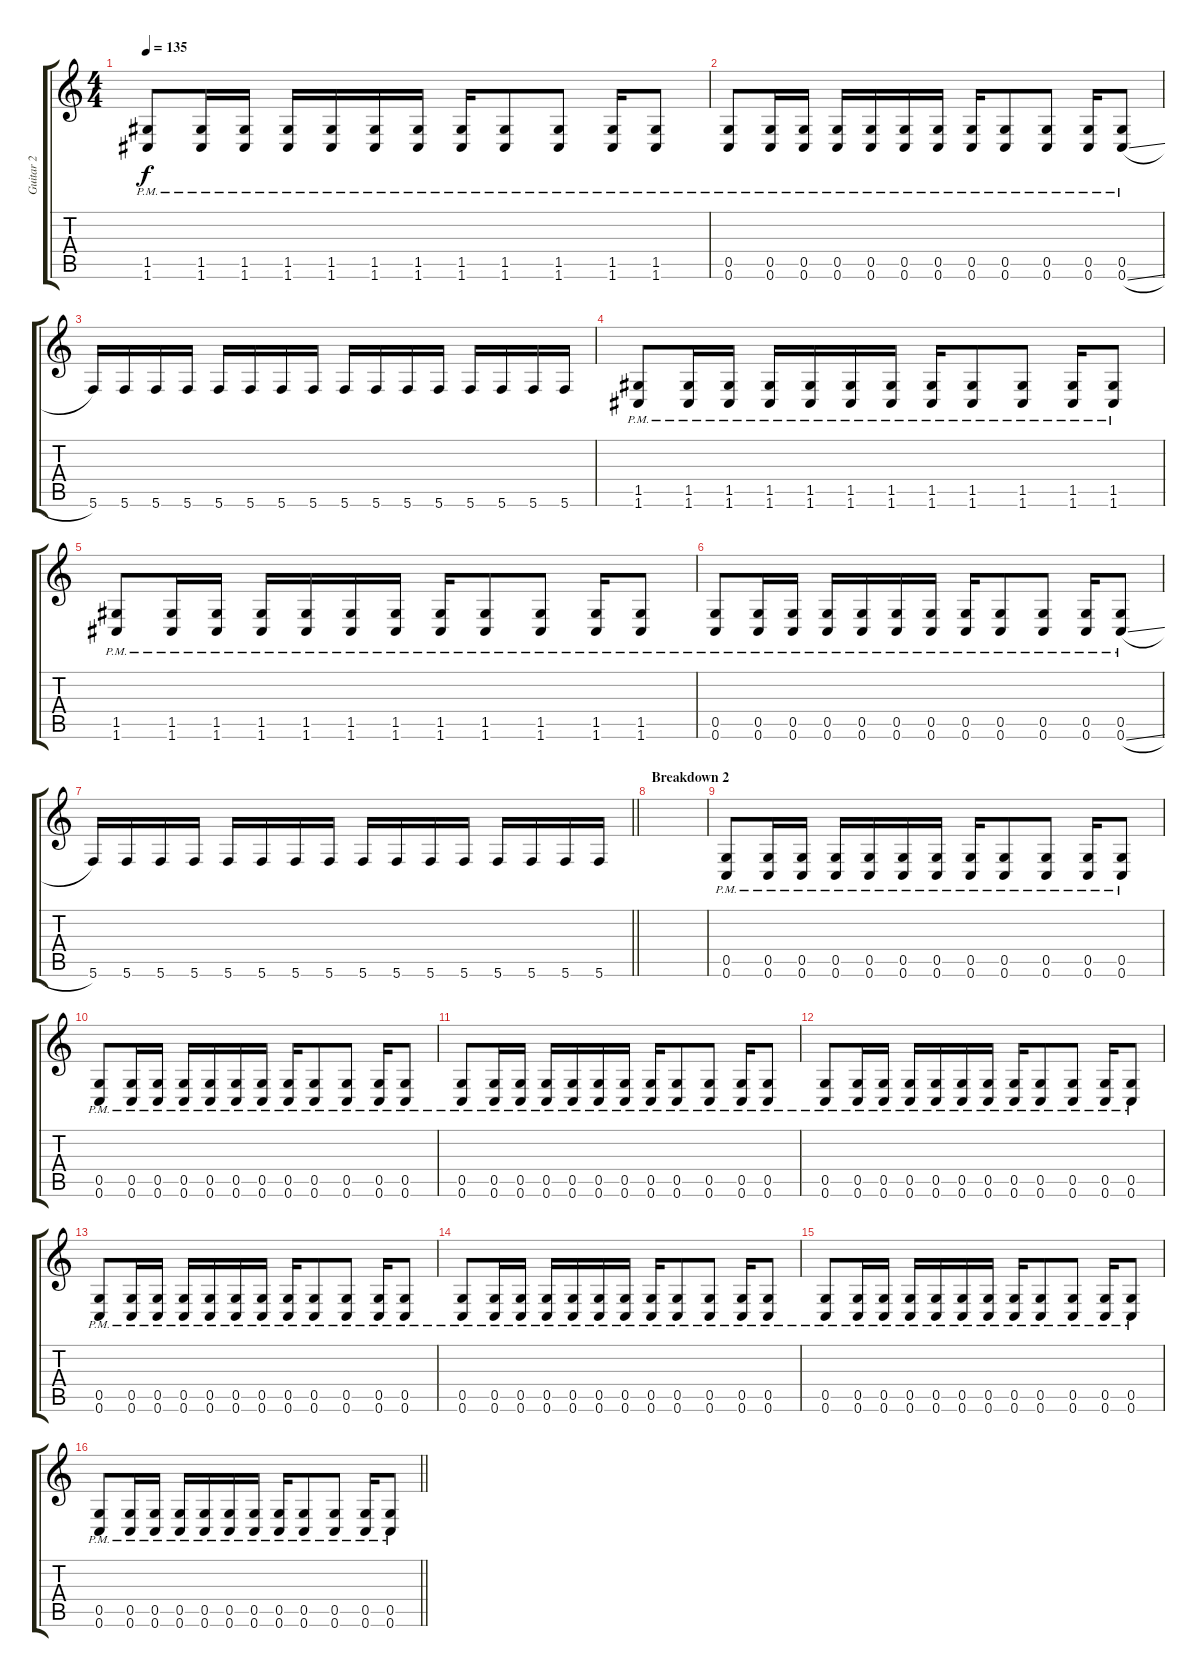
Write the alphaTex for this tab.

\track ("Guitar 2" "Guitar 2") {instrument distortionguitar}
\staff {score tabs}
\tuning (D4 A3 F3 C3 G2 C2) {hide}
\ts (4 4)
\tempo 135
\clef g2
\ks c
(1.5{pm} 1.6{pm}).8{dy f} (1.5{pm} 1.6{pm}).16 (1.5{pm} 1.6{pm}).16 (1.5{pm} 1.6{pm}).16 (1.5{pm} 1.6{pm}).16 (1.5{pm} 1.6{pm}).16 (1.5{pm} 1.6{pm}).16 (1.5{pm} 1.6{pm}).16 (1.5{pm} 1.6{pm}).8 (1.5{pm} 1.6{pm}).8 (1.5{pm} 1.6{pm}).16 (1.5{pm} 1.6{pm}).8 |
(0.5{pm} 0.6{pm}).8 (0.5{pm} 0.6{pm}).16 (0.5{pm} 0.6{pm}).16 (0.5{pm} 0.6{pm}).16 (0.5{pm} 0.6{pm}).16 (0.5{pm} 0.6{pm}).16 (0.5{pm} 0.6{pm}).16 (0.5{pm} 0.6{pm}).16 (0.5{pm} 0.6{pm}).8 (0.5{pm} 0.6{pm}).8 (0.5{pm} 0.6{pm}).16 (0.5{pm} 0.6{sl pm}).8 |
5.6.16 5.6.16 5.6.16 5.6.16 5.6.16 5.6.16 5.6.16 5.6.16 5.6.16 5.6.16 5.6.16 5.6.16 5.6.16 5.6.16 5.6.16 5.6.16 |
(1.5{pm} 1.6{pm}).8 (1.5{pm} 1.6{pm}).16 (1.5{pm} 1.6{pm}).16 (1.5{pm} 1.6{pm}).16 (1.5{pm} 1.6{pm}).16 (1.5{pm} 1.6{pm}).16 (1.5{pm} 1.6{pm}).16 (1.5{pm} 1.6{pm}).16 (1.5{pm} 1.6{pm}).8 (1.5{pm} 1.6{pm}).8 (1.5{pm} 1.6{pm}).16 (1.5{pm} 1.6{pm}).8 |
(1.5{pm} 1.6{pm}).8 (1.5{pm} 1.6{pm}).16 (1.5{pm} 1.6{pm}).16 (1.5{pm} 1.6{pm}).16 (1.5{pm} 1.6{pm}).16 (1.5{pm} 1.6{pm}).16 (1.5{pm} 1.6{pm}).16 (1.5{pm} 1.6{pm}).16 (1.5{pm} 1.6{pm}).8 (1.5{pm} 1.6{pm}).8 (1.5{pm} 1.6{pm}).16 (1.5{pm} 1.6{pm}).8 |
(0.5{pm} 0.6{pm}).8 (0.5{pm} 0.6{pm}).16 (0.5{pm} 0.6{pm}).16 (0.5{pm} 0.6{pm}).16 (0.5{pm} 0.6{pm}).16 (0.5{pm} 0.6{pm}).16 (0.5{pm} 0.6{pm}).16 (0.5{pm} 0.6{pm}).16 (0.5{pm} 0.6{pm}).8 (0.5{pm} 0.6{pm}).8 (0.5{pm} 0.6{pm}).16 (0.5{pm} 0.6{sl pm}).8 |
\barLineRight lightlight
5.6.16 5.6.16 5.6.16 5.6.16 5.6.16 5.6.16 5.6.16 5.6.16 5.6.16 5.6.16 5.6.16 5.6.16 5.6.16 5.6.16 5.6.16 5.6.16 |
\section ("" "Breakdown 2")
|
(0.5{pm} 0.6{pm}).8 (0.5{pm} 0.6{pm}).16 (0.5{pm} 0.6{pm}).16 (0.5{pm} 0.6{pm}).16 (0.5{pm} 0.6{pm}).16 (0.5{pm} 0.6{pm}).16 (0.5{pm} 0.6{pm}).16 (0.5{pm} 0.6{pm}).16 (0.5{pm} 0.6{pm}).8 (0.5{pm} 0.6{pm}).8 (0.5{pm} 0.6{pm}).16 (0.5{pm} 0.6{pm}).8 |
(0.5{pm} 0.6{pm}).8 (0.5{pm} 0.6{pm}).16 (0.5{pm} 0.6{pm}).16 (0.5{pm} 0.6{pm}).16 (0.5{pm} 0.6{pm}).16 (0.5{pm} 0.6{pm}).16 (0.5{pm} 0.6{pm}).16 (0.5{pm} 0.6{pm}).16 (0.5{pm} 0.6{pm}).8 (0.5{pm} 0.6{pm}).8 (0.5{pm} 0.6{pm}).16 (0.5{pm} 0.6{pm}).8 |
(0.5{pm} 0.6{pm}).8 (0.5{pm} 0.6{pm}).16 (0.5{pm} 0.6{pm}).16 (0.5{pm} 0.6{pm}).16 (0.5{pm} 0.6{pm}).16 (0.5{pm} 0.6{pm}).16 (0.5{pm} 0.6{pm}).16 (0.5{pm} 0.6{pm}).16 (0.5{pm} 0.6{pm}).8 (0.5{pm} 0.6{pm}).8 (0.5{pm} 0.6{pm}).16 (0.5{pm} 0.6{pm}).8 |
(0.5{pm} 0.6{pm}).8 (0.5{pm} 0.6{pm}).16 (0.5{pm} 0.6{pm}).16 (0.5{pm} 0.6{pm}).16 (0.5{pm} 0.6{pm}).16 (0.5{pm} 0.6{pm}).16 (0.5{pm} 0.6{pm}).16 (0.5{pm} 0.6{pm}).16 (0.5{pm} 0.6{pm}).8 (0.5{pm} 0.6{pm}).8 (0.5{pm} 0.6{pm}).16 (0.5{pm} 0.6{pm}).8 |
(0.5{pm} 0.6{pm}).8 (0.5{pm} 0.6{pm}).16 (0.5{pm} 0.6{pm}).16 (0.5{pm} 0.6{pm}).16 (0.5{pm} 0.6{pm}).16 (0.5{pm} 0.6{pm}).16 (0.5{pm} 0.6{pm}).16 (0.5{pm} 0.6{pm}).16 (0.5{pm} 0.6{pm}).8 (0.5{pm} 0.6{pm}).8 (0.5{pm} 0.6{pm}).16 (0.5{pm} 0.6{pm}).8 |
(0.5{pm} 0.6{pm}).8 (0.5{pm} 0.6{pm}).16 (0.5{pm} 0.6{pm}).16 (0.5{pm} 0.6{pm}).16 (0.5{pm} 0.6{pm}).16 (0.5{pm} 0.6{pm}).16 (0.5{pm} 0.6{pm}).16 (0.5{pm} 0.6{pm}).16 (0.5{pm} 0.6{pm}).8 (0.5{pm} 0.6{pm}).8 (0.5{pm} 0.6{pm}).16 (0.5{pm} 0.6{pm}).8 |
(0.5{pm} 0.6{pm}).8 (0.5{pm} 0.6{pm}).16 (0.5{pm} 0.6{pm}).16 (0.5{pm} 0.6{pm}).16 (0.5{pm} 0.6{pm}).16 (0.5{pm} 0.6{pm}).16 (0.5{pm} 0.6{pm}).16 (0.5{pm} 0.6{pm}).16 (0.5{pm} 0.6{pm}).8 (0.5{pm} 0.6{pm}).8 (0.5{pm} 0.6{pm}).16 (0.5{pm} 0.6{pm}).8 |
\barLineRight lightlight
(0.5{pm} 0.6{pm}).8 (0.5{pm} 0.6{pm}).16 (0.5{pm} 0.6{pm}).16 (0.5{pm} 0.6{pm}).16 (0.5{pm} 0.6{pm}).16 (0.5{pm} 0.6{pm}).16 (0.5{pm} 0.6{pm}).16 (0.5{pm} 0.6{pm}).16 (0.5{pm} 0.6{pm}).8 (0.5{pm} 0.6{pm}).8 (0.5{pm} 0.6{pm}).16 (0.5{pm} 0.6{pm}).8
